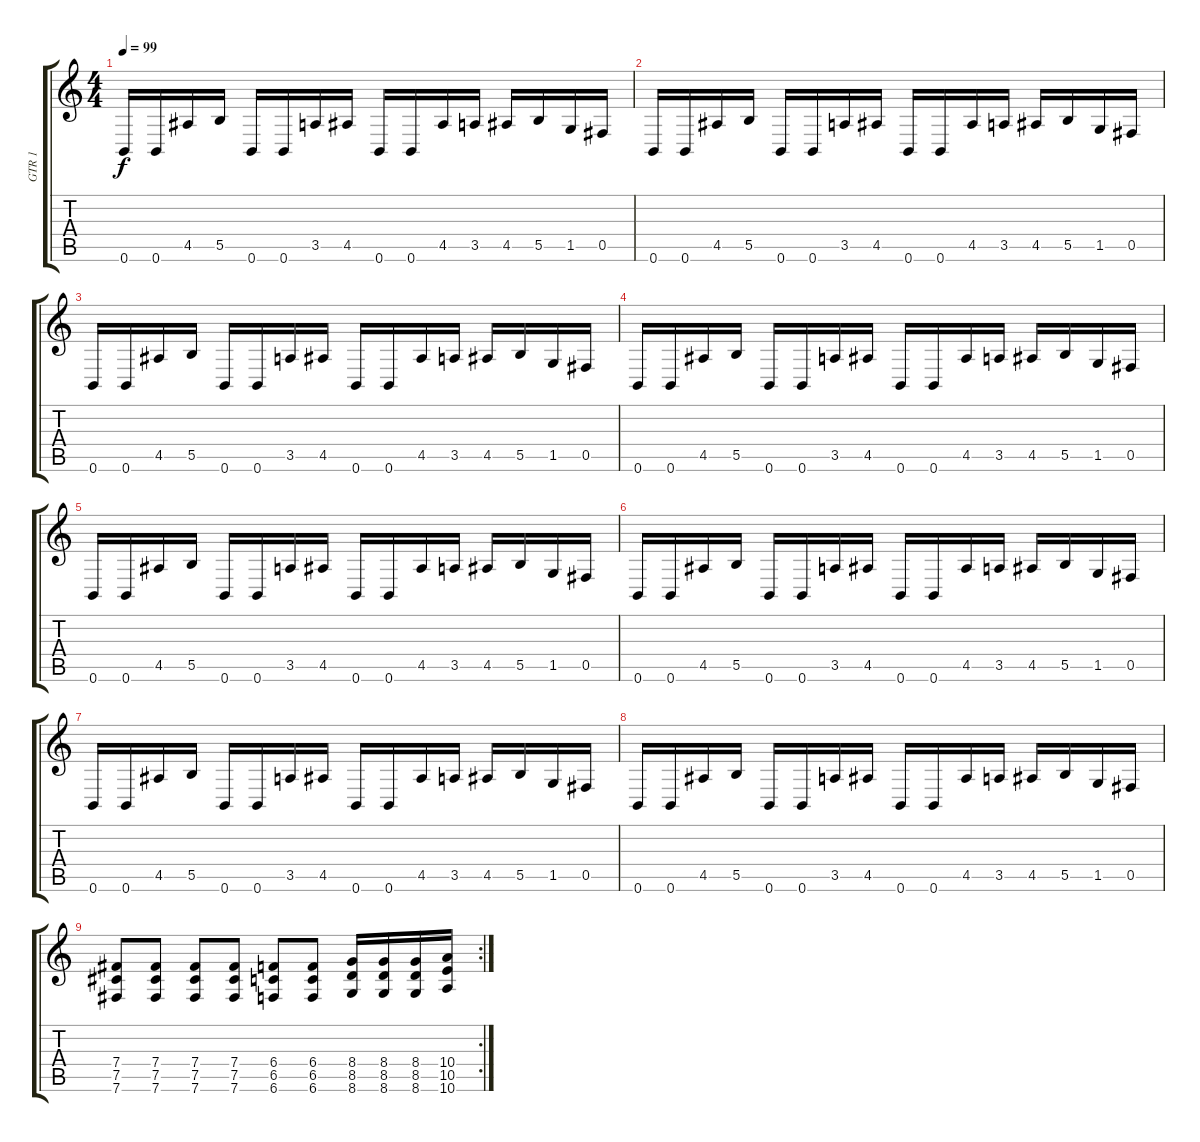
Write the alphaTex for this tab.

\track ("GTR 1" "GTR 1") {instrument distortionguitar}
\staff {score tabs}
\tuning (Db4 Ab3 E3 B2 Gb2 B1) {hide}
\ts (4 4)
\tempo 99
\clef g2
\ks c
0.6.16{dy f} 0.6.16 4.5.16 5.5.16 0.6.16 0.6.16 3.5.16 4.5.16 0.6.16 0.6.16 4.5.16 3.5.16 4.5.16 5.5.16 1.5.16 0.5.16 |
0.6.16 0.6.16 4.5.16 5.5.16 0.6.16 0.6.16 3.5.16 4.5.16 0.6.16 0.6.16 4.5.16 3.5.16 4.5.16 5.5.16 1.5.16 0.5.16 |
0.6.16 0.6.16 4.5.16 5.5.16 0.6.16 0.6.16 3.5.16 4.5.16 0.6.16 0.6.16 4.5.16 3.5.16 4.5.16 5.5.16 1.5.16 0.5.16 |
0.6.16 0.6.16 4.5.16 5.5.16 0.6.16 0.6.16 3.5.16 4.5.16 0.6.16 0.6.16 4.5.16 3.5.16 4.5.16 5.5.16 1.5.16 0.5.16 |
0.6.16 0.6.16 4.5.16 5.5.16 0.6.16 0.6.16 3.5.16 4.5.16 0.6.16 0.6.16 4.5.16 3.5.16 4.5.16 5.5.16 1.5.16 0.5.16 |
0.6.16 0.6.16 4.5.16 5.5.16 0.6.16 0.6.16 3.5.16 4.5.16 0.6.16 0.6.16 4.5.16 3.5.16 4.5.16 5.5.16 1.5.16 0.5.16 |
0.6.16 0.6.16 4.5.16 5.5.16 0.6.16 0.6.16 3.5.16 4.5.16 0.6.16 0.6.16 4.5.16 3.5.16 4.5.16 5.5.16 1.5.16 0.5.16 |
0.6.16 0.6.16 4.5.16 5.5.16 0.6.16 0.6.16 3.5.16 4.5.16 0.6.16 0.6.16 4.5.16 3.5.16 4.5.16 5.5.16 1.5.16 0.5.16 |
\rc 2
(7.4 7.5 7.6).8 (7.4 7.5 7.6).8 (7.4 7.5 7.6).8 (7.4 7.5 7.6).8 (6.4 6.5 6.6).8 (6.4 6.5 6.6).8 (8.4 8.5 8.6).16 (8.4 8.5 8.6).16 (8.4 8.5 8.6).16 (10.4 10.5 10.6).16
